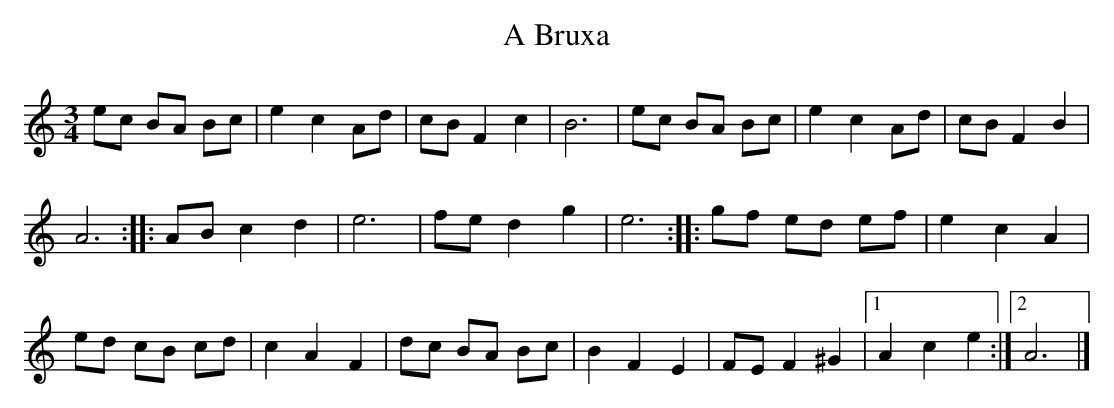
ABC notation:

X:1
T:A Bruxa
M:3/4
L:1/8
K:Am
ec BA Bc|e2 c2 Ad|cB F2 c2|B6|ec BA Bc|e2 c2 Ad|cB F2 B2|
A6::AB c2 d2|e6|fe d2 g2|e6::gf ed ef|e2 c2 A2|
ed cB cd|c2 A2 F2|dc BA Bc|B2 F2 E2|FE F2 ^G2|1A2 c2 e2:|2A6|]
